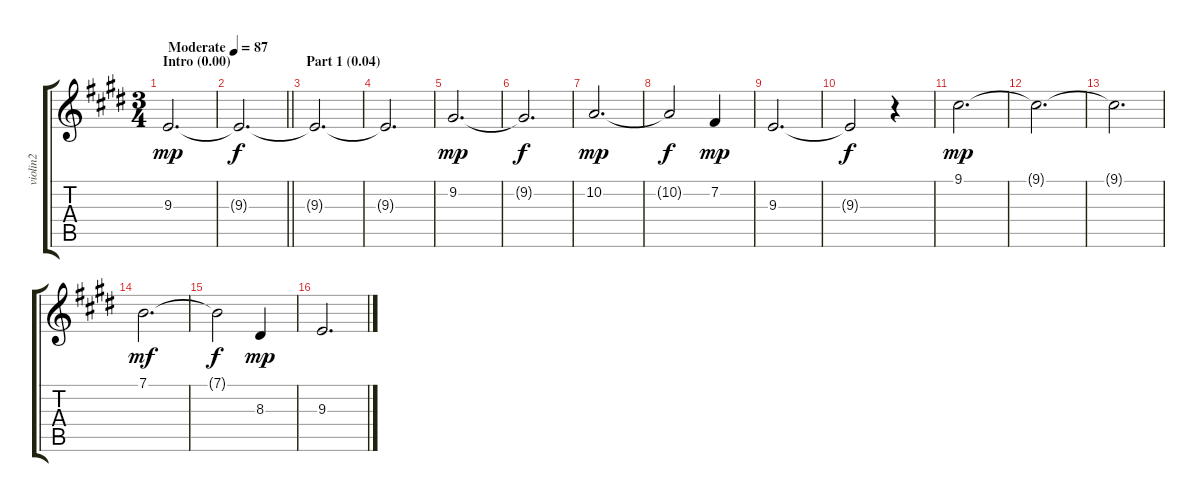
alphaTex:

\track ("violin2" "violin2") {instrument violin}
\staff {score tabs}
\tuning (E4 B3 G3 D3 A2 E2) {hide}
\ts (3 4)
\section ("" "Intro (0.00)")
\tempo (87 "Moderate")
\clef g2
\ks e
9.3.2{d dy mp instrument violin} |
\barLineRight lightlight
9.3{t}.2{d dy f} |
\section ("" "Part 1 (0.04)")
9.3{t}.2{d} |
9.3{t}.2{d} |
9.2.2{d dy mp} |
9.2{t}.2{d dy f} |
10.2.2{d dy mp} |
10.2{t}.2{dy f} 7.2.4{dy mp} |
9.3.2{d} |
9.3{t}.2{dy f} r.4 |
9.1.2{d dy mp} |
9.1{t}.2{d} |
9.1{t}.2{d} |
7.1.2{d dy mf} |
7.1{t}.2{dy f} 8.3.4{dy mp} |
9.3.2{d}
